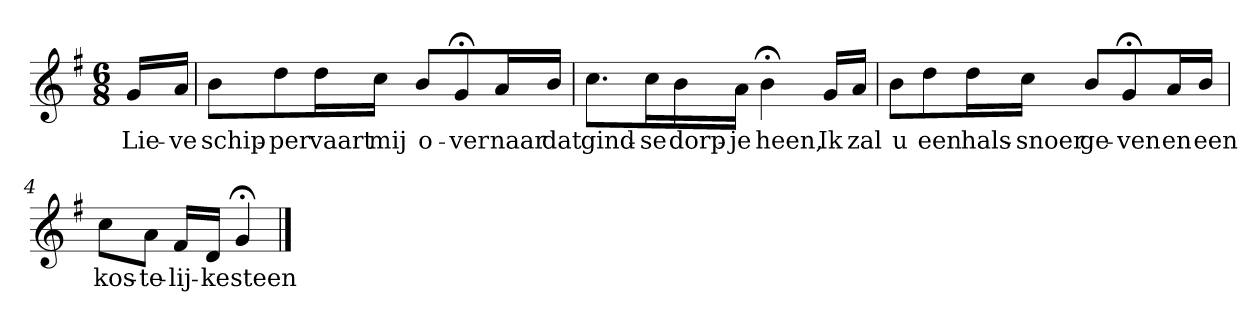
**kern	**text
*part1	*part1
*staff1	*staff1
*k[f#]	*
*G:	*
*M6/8	*
*MM120	*
=	=
16gLL	Lie-
16aJJ	-ve
=1	=1
8bL	schip-
8dd	-per
16ddL	vaart
16ccJJ	mij
8bL	o-
8g;<	-ver
16aL	naar
16bJJ	dat
=2	=2
8.ccL	gind-
16ccL	-se
16b	dorp-
16aJJ	-je
4b;<	heen,
16gLL	Ik
16aJJ	zal
=3	=3
8bL	u
8dd	een
16ddL	hals-
16ccJJ	-snoer
8bL	ge-
8g;<	-ven
16aL	en
16bJJ	een
=4	=4
8ccL	kos-
8aJ	-te-
16f#LL	-lij-
16dJJ	-ke
4g;<	steen
==	==
*-	*-
